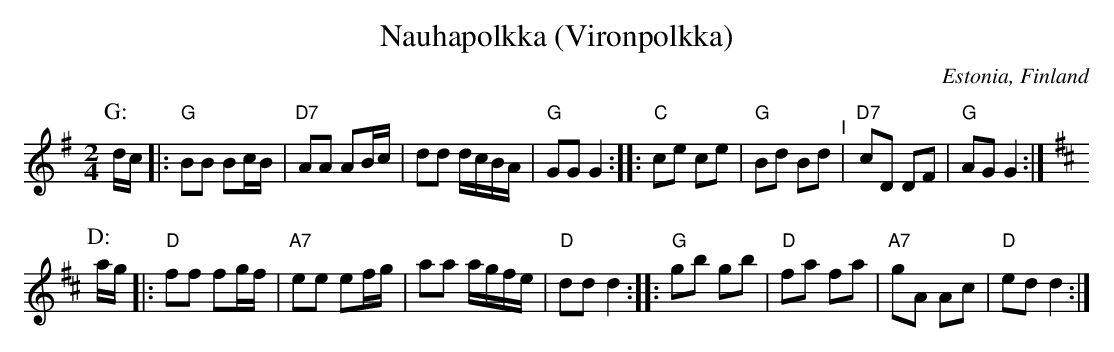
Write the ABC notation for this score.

X:1
T: Nauhapolkka (Vironpolkka)
O: Estonia, Finland
M: 2/4
L: 1/8
K: G
P: G:
d/c/ |: "G"BB Bc/B/ | "D7"AA AB/c/ | dd d/c/B/A/ | "G"GG G2 :: "C"ce ce | "G"Bd Bd "^I"| "D7"cD DF | "G"AG G2 :|
P: D:
K: D
a/g/ |: "D"ff fg/f/ | "A7"ee ef/g/ | aa a/g/f/e/ | "D"dd d2 :: "G"gb gb | "D"fa fa | "A7"gA Ac | "D"ed d2 :|
